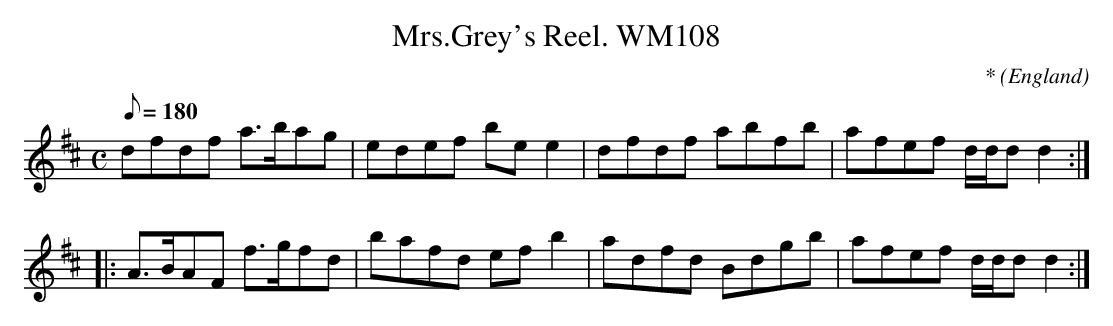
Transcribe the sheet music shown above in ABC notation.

X:1
T:Mrs.Grey's Reel. WM108
M:C
L:1/8
Q:180
C:*
O:England
W:
K:D
dfdf a>bag|edef bee2|dfdf abfb|afef d/d/dd2:|!
|:A>BAF f>gfd|bafd efb2|adfd Bdgb|afef d/d/dd2:|]
